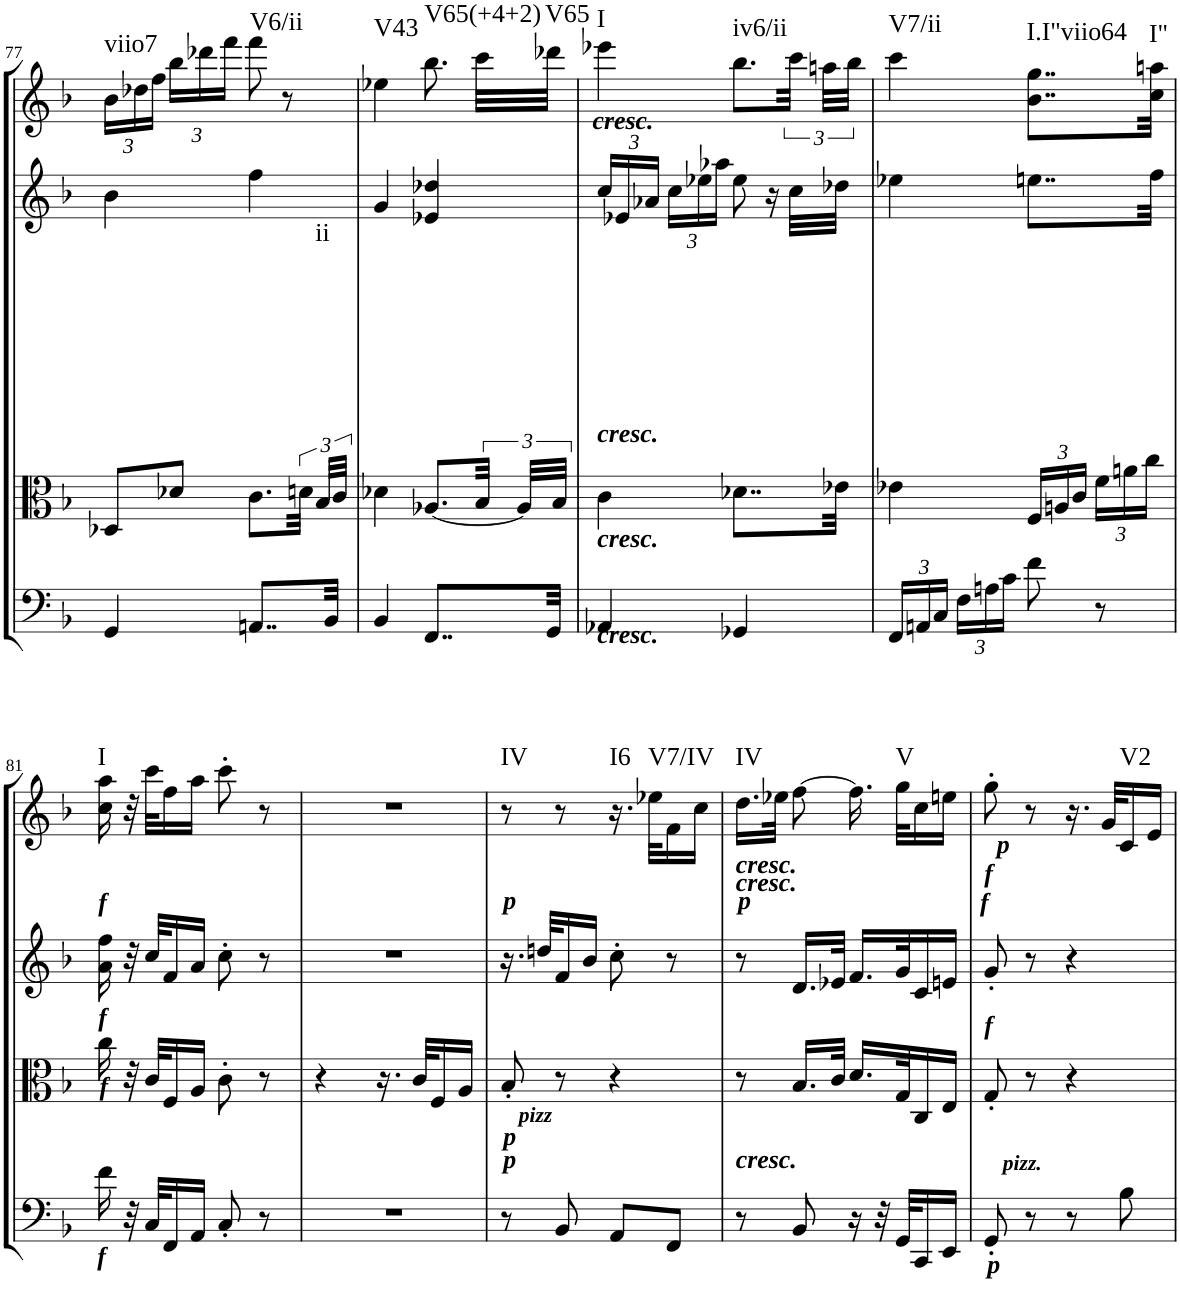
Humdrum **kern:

**kern	**kern	**harte	**kern	**kern	**harte
*part4	*part3	*part3	*part2	*part1	*part1
*staff4	*staff3	*	*staff2	*staff1	*
*I"Cello	*I"Viola	*	*I"2nd Violin	*I"1st Violin	*
*	*I'Vla	*	*I'Vln	*I'Vln	*
!!LO:PB:g=z
*clefF4	*clefC3	*	*clefG2	*clefG2	*
*k[b-]	*k[b-]	*	*k[b-]	*k[b-]	*
*F:	*F:	*	*F:	*F:	*
*M2/4	*M2/4	*	*M2/4	*M2/4	*
*	*	*	*	*Xbrackettup	*
=77	=77	=77	=77	=77	=77
!	!	!	!	!	!LO:H:kt=viio7
4GG/	8D-X/L	.	4b-\	24b-\LL	N
.	.	.	.	24dd-X\	.
.	.	.	.	24ff\JJ	.
.	8d-X/J	.	.	24bb-\LL	.
.	.	.	.	24ddd-X\	.
.	.	.	.	24fff\JJ	.
!	!	!	!	!	!LO:H:kt=V6/ii
8..AAn/L	8.c\L	.	4ff\	8fff\	N
.	.	.	.	8r	.
.	48dn\Jkk	.	.	.	.
!	!	!LO:H:kt=ii	!	!	!
.	48B-/LLL	N	.	.	.
32BB-/Jkk	.	.	.	.	.
.	48c/JJJ	.	.	.	.
=78	=78	=78	=78	=78	=78
!	!	!	!	!	!LO:H:kt=V43
4BB-/	4d-X\	.	4g/	4ee-X\	N
!	!	!	!	!	!LO:H:kt=V65(+4+2)
8..FF/L	[8.A-X/L	.	4e-X/ 4dd-X/	8.bb-\	N
.	48B-/Jkk	.	.	32ccc\LLL	.
.	48A-/LLL]	.	.	.	.
!	!	!	!	!	!LO:H:kt=V65
32GG/Jkk	.	.	.	32ddd-X\JJJ	N
.	48B-/JJJ	.	.	.	.
=79	=79	=79	=79	=79	=79
*	*	*	*Xbrackettup	*	*
!	!	!	!	!LO:TX:a:Bi:t=cresc.	!
!	!LO:TX:a:Bi:t=cresc.	!	!	!	!
!LO:TX:a:Bi:t=cresc.	!	!	!	!	!
!LO:TX:a:Bi:t=cresc.	!	!	!	!	!LO:H:kt=I
4AA-X/	4c\	.	24cc/LL	4eee-X\	N
.	.	.	24e-X/	.	.
.	.	.	24a-X/JJ	.	.
.	.	.	24cc\LL	.	.
.	.	.	24ee-X\	.	.
.	.	.	24aa-X\JJ	.	.
!	!	!	!	!	!LO:H:kt=iv6/ii
4GG-X/	8..d-X\L	.	8ee-\	8.bb-\L	N
.	.	.	16r	.	.
*	*	*	*	*brackettup	*
.	.	.	32cc\LLL	48ccc\Jkk	.
.	.	.	.	48aan\LLL	.
.	32e-X\Jkk	.	32dd-X\JJJ	.	.
.	.	.	.	48bb-\JJJ	.
=80	=80	=80	=80	=80	=80
*Xbrackettup	*	*	*	*	*
!	!	!	!	!	!LO:H:kt=V7/ii
24FF/LL	4e-X\	.	4ee-X\	4ccc\	N
24AAn/	.	.	.	.	.
24C/JJ	.	.	.	.	.
24F\LL	.	.	.	.	.
24An\	.	.	.	.	.
24c\JJ	.	.	.	.	.
*	*Xbrackettup	*	*	*	*
!	!	!	!	!	!LO:H:kt=I.I"viio64
8f\	24F/LL	.	8..een\L	8..b-\ 8..gg\L	N
.	24An/	.	.	.	.
.	24c/JJ	.	.	.	.
8r	24f\LL	.	.	.	.
.	24an\	.	.	.	.
.	24cc\JJ	.	.	.	.
!	!	!	!	!	!LO:H:kt=I"
.	.	.	32ff\Jkk	32cc\ 32aan\Jkk	N
!!LO:LB:g=z
=81	=81	=81	=81	=81	=81
!	!	!	!LO:TX:a:Bi:t=f	!	!
!	!LO:TX:a:Bi:t=f	!	!	!	!
!	!LO:TX:a:Bi:t=f	!	!	!	!
!LO:TX:b:Bi:t=f	!	!	!	!	!LO:H:kt=I
16f\	16cc\	.	16a\ 16ff\	16cc\ 16aa\	N
32r	32r	.	32r	32r	.
32C/KLL	32c/KLL	.	32cc/KLL	32ccc\KLL	.
16FF/	16F/	.	16f/	16ff\	.
16AA/JJ	16A/JJ	.	16a/JJ	16aa\JJ	.
8C'/	8c'\	.	8cc'\	8ccc'\	.
8r	8r	.	8r	8r	.
=82	=82	=82	=82	=82	=82
2r	4r	.	2r	2r	.
.	16.r	.	.	.	.
.	32c/KLL	.	.	.	.
.	16F/	.	.	.	.
.	16A/JJ	.	.	.	.
=83	=83	=83	=83	=83	=83
!	!	!	!LO:TX:a:Bi:t=p	!	!
!LO:TX:a:Bi:t=p	!	!	!	!	!
!LO:TX:a:Bi:t=p	!	!	!	!	!
!LO:TX:a:Bi:t=pizz	!	!	!	!	!LO:H:kt=IV
8r	8B-'/	.	16.r	8r	N
.	.	.	32ddn/KLL	.	.
8BB-/	8r	.	16f/	8r	.
.	.	.	16b-/JJ	.	.
!	!	!	!	!	!LO:H:kt=I6
8AA/L	4r	.	8cc'\	16.r	N
!	!	!	!	!	!LO:H:kt=V7/IV
.	.	.	.	32ee-X\KLL	N
8FF/J	.	.	8r	16f\	.
.	.	.	.	16cc\JJ	.
=84	=84	=84	=84	=84	=84
!	!	!	!LO:TX:a:Bi:t=p	!	!
!	!	!	!LO:TX:a:Bi:t=cresc.	!	!
!	!	!	!LO:TX:a:Bi:t=cresc.	!	!
!LO:TX:a:Bi:t=cresc.	!	!	!	!	!LO:H:kt=IV
8r	8r	.	8r	16.dd\LL	N
.	.	.	.	32ee-X\JJk	.
8BB-/	16.B-/LL	.	16.d/LL	[8ff\	.
.	32c/JJk	.	32e-X/JJk	.	.
16r	16.d/LL	.	16.f/LL	16.ff\]	.
32r	.	.	.	.	.
!	!	!	!	!	!LO:H:kt=V
32GG/KLL	32G/K	.	32g/K	32gg\KLL	N
16CC/	16C/	.	16c/	16cc\	.
16EE/JJ	16E/JJ	.	16en/JJ	16een\JJ	.
=85	=85	=85	=85	=85	=85
!	!	!	!LO:TX:a:Bi:t=f	!	!
!	!	!	!LO:TX:a:Bi:t=f	!	!
!	!	!	!LO:TX:a:Bi:t=p	!	!
!	!LO:TX:a:Bi:t=f	!	!	!	!
!LO:TX:b:Bi:t=p	!	!	!	!	!
!LO:TX:a:Bi:t=pizz.	!	!	!	!	!
8GG'/	8G'/	.	8g'/	8gg'\	.
8r	8r	.	8r	8r	.
8r	4r	.	4r	16.r	.
.	.	.	.	32g/KLL	.
!	!	!	!	!	!LO:H:kt=V2
8B-\	.	.	.	16c/	N
.	.	.	.	16e/JJ	.
=	=	=	=	=	=
*-	*-	*-	*-	*-	*-
